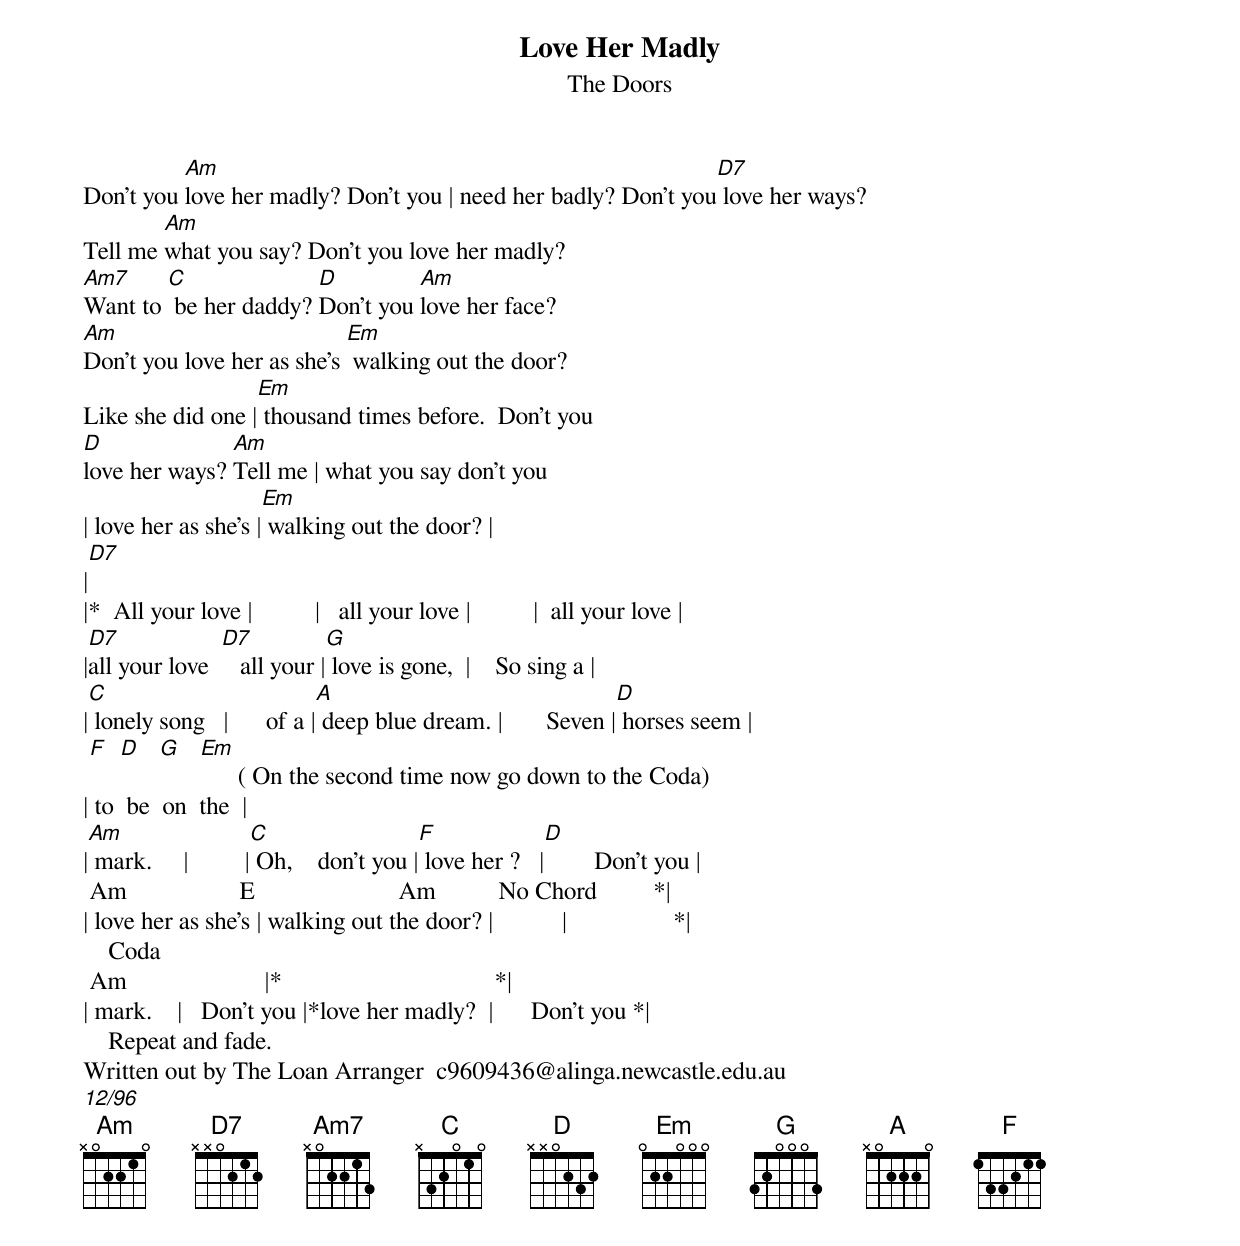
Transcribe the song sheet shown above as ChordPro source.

{title:Love Her Madly}
{subtitle:The Doors}

Don't you [Am]love her madly? Don't you | need her badly? Don't you[D7] love her ways?
Tell me [Am]what you say? Don't you love her madly?
[Am7]Want to [C] be her daddy? [D]Don't you [Am]love her face?
[Am]Don't you love her as she's [Em] walking out the door?
Like she did one |[Em] thousand times before.  Don't you
[D]love her ways? [Am]Tell me | what you say don't you
| love her as she's |[Em] walking out the door? |
|[D7]
|*  All your love |          |   all your love |          |  all your love |
|[D7]all your love  [D7]   all your |[G] love is gone,  |    So sing a |
|[C] lonely song   |      of a |[A] deep blue dream. |       Seven |[D] horses seem |
 [F]  [D]   [G]   [Em]      ( On the second time now go down to the Coda)
| to  be  on  the  |
|[Am] mark.     |         |[C] Oh,    don't you |[F] love her ?   |[D]        Don't you |
 Am                  E                       Am          No Chord         *|
| love her as she's | walking out the door? |           |                 *|
    Coda
 Am                      |*                                  *|
| mark.    |   Don't you |*love her madly?  |      Don't you *|
    Repeat and fade.
Written out by The Loan Arranger  c9609436@alinga.newcastle.edu.au
[12/96]
